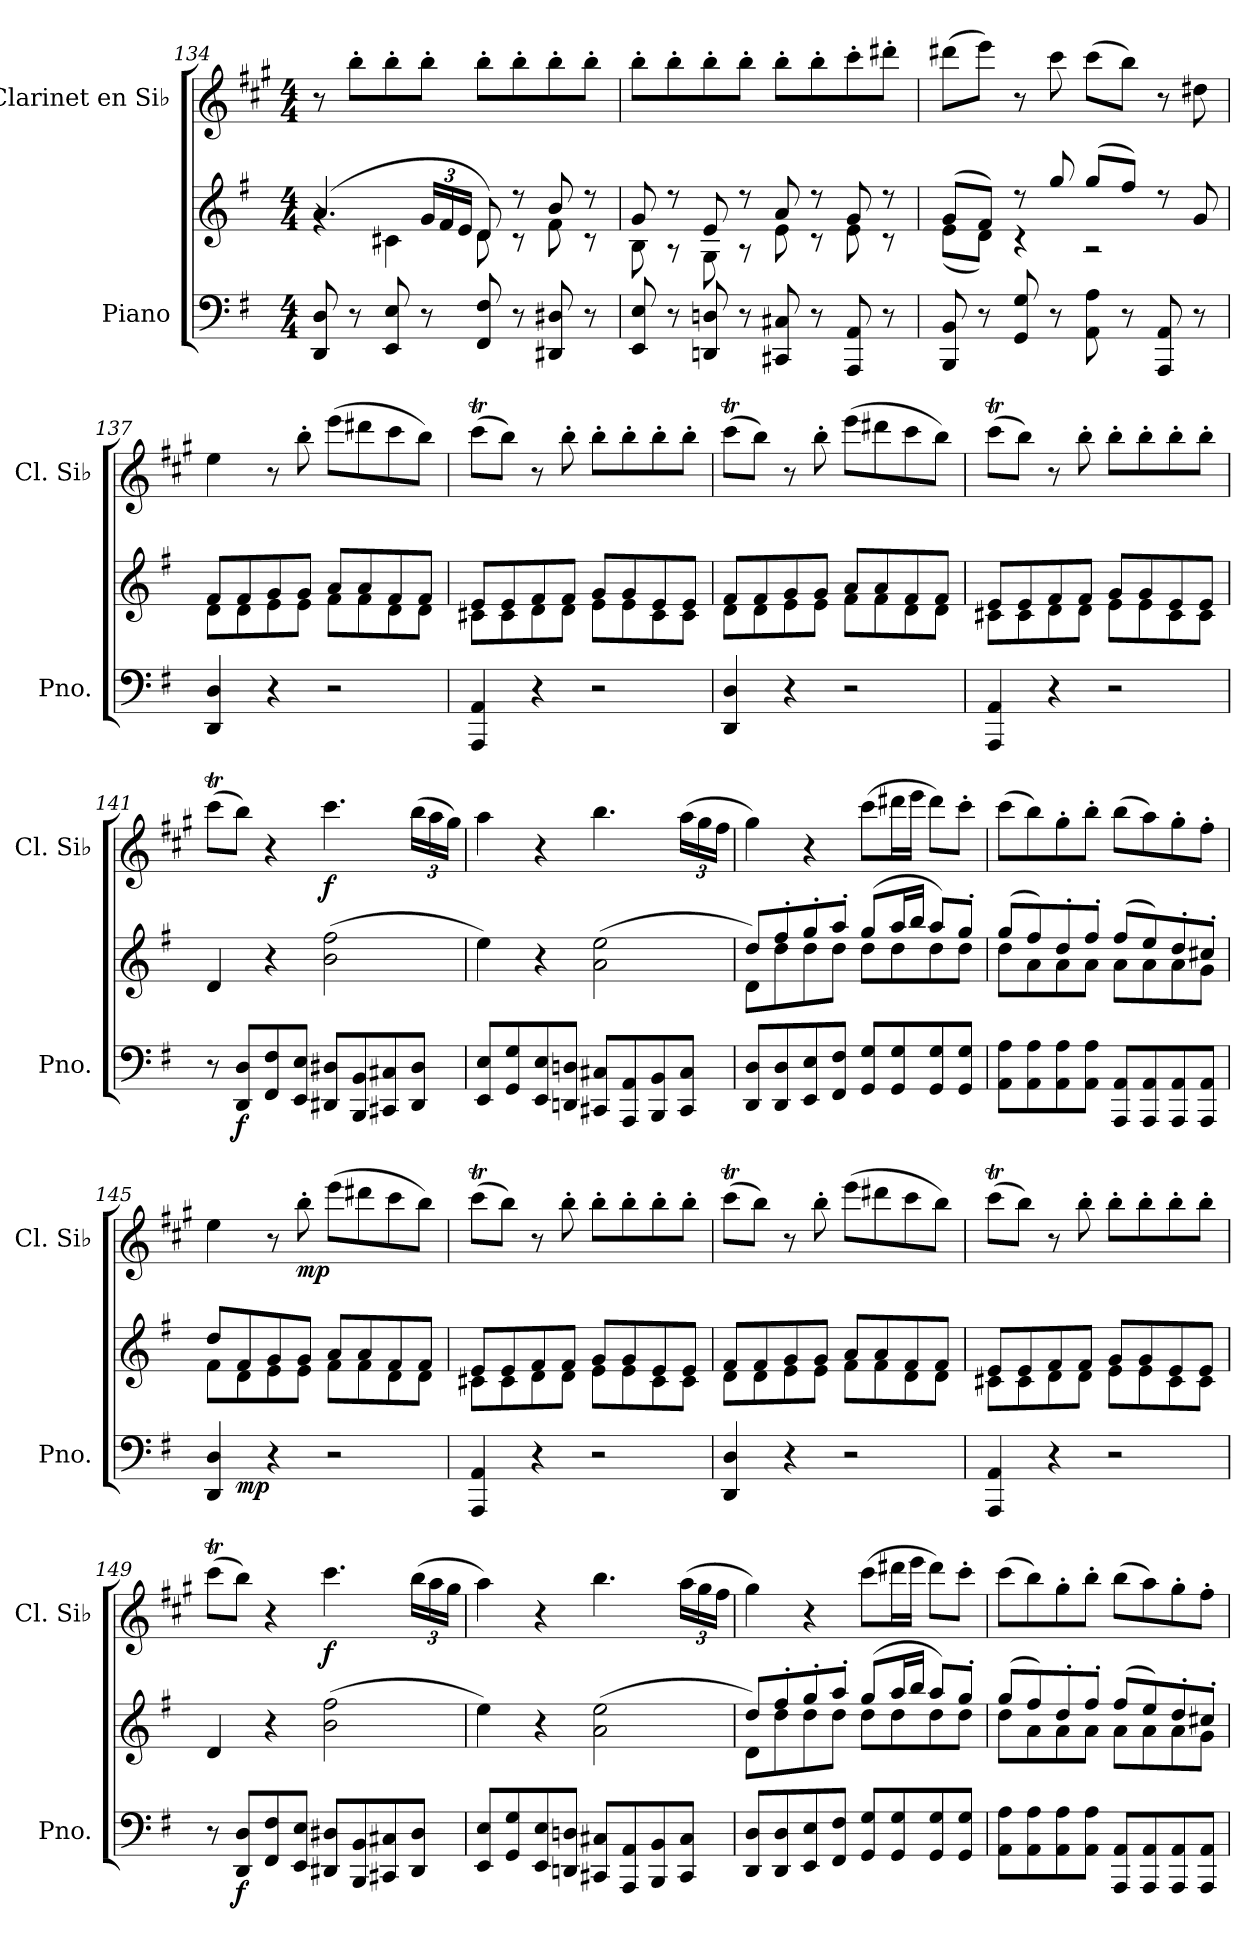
**kern	**kern	**dynam	**kern	**dynam
*part2	*part2	*part2	*part1	*part1
*staff3	*staff2	*staff2/3	*staff1	*staff1
*I"Piano	*	*	*I"Clarinet en Si♭	*
*I'Pno.	*	*	*I'Cl. Si♭	*
!!LO:LB:g=z
*clefF4	*clefG2	*	*clefG2	*
*	*	*	*ITrd1c2	*
*k[f#]	*k[f#]	*	*k[f#]	*
*M4/4	*M4/4	*	*M4/4	*
=134	=134	=134	=134	=134
*	*^	*	*	*
8DD/ 8D/	(>4.a/	4rg	.	8r	.
8r	.	.	.	8aa'\L	.
8EE/ 8E/	.	4c#X\	.	8aa'\	.
*	*Xbrackettup	*	*	*	*
8r	24g/LL	.	.	8aa'\J	.
.	24f#/	.	.	.	.
.	24e/JJ	.	.	.	.
8FF#/ 8F#/	8d/)	8d\	.	8aa'\L	.
8r	8r	8r	.	8aa'\	.
8DD#X/ 8D#X/	8b/	8f#\	.	8aa'\	.
8r	8r	8r	.	8aa'\J	.
=135	=135	=135	=135	=135	=135
8EE/ 8E/	8g/	8B\	.	8aa'\L	.
8r	8r	8r	.	8aa'\	.
8DDn/ 8Dn/	8e/	8G\	.	8aa'\	.
8r	8r	8r	.	8aa'\J	.
8CC#X/ 8C#X/	8a/	8e\	.	8aa'\L	.
8r	8r	8r	.	8aa'\	.
8AAA/ 8AA/	8g/	8e\	.	8bb'\	.
8r	8r	8r	.	8ccc#X'\J	.
=136	=136	=136	=136	=136	=136
8BBB/ 8BB/	(>8g/L	(<8e\L	.	(>8ccc#X\L	.
8r	8f#/J)	8d\J)	.	8ddd\J)	.
8GG/ 8G/	8r	4r	.	8r	.
8r	8gg/	.	.	8bb\	.
8AA\ 8A\	(>8gg/L	2r	.	(>8bb\L	.
8r	8ff#/J)	.	.	8aa\J)	.
8AAA/ 8AA/	8r	.	.	8r	.
8r	8g/	.	.	8cc#X\	.
!!LO:LB:g=z
=137	=137	=137	=137	=137	=137
4DD/ 4D/	8f#/L	8d\L	.	4dd\	.
.	8f#/	8d\	.	.	.
4r	8g/	8e\	.	8r	.
.	8g/J	8e\J	.	8aa'\	.
2r	8a/L	8f#\L	.	(>8ddd\L	.
.	8a/	8f#\	.	8ccc#X\	.
.	8f#/	8d\	.	8bb\	.
.	8f#/J	8d\J	.	8aa\J)	.
=138	=138	=138	=138	=138	=138
4AAA/ 4AA/	8e/L	8c#X\L	.	(>8bbt\L	.
.	8e/	8c#\	.	8aa\J)	.
4r	8f#/	8d\	.	8r	.
.	8f#/J	8d\J	.	8aa'\	.
2r	8g/L	8e\L	.	8aa'\L	.
.	8g/	8e\	.	8aa'\	.
.	8e/	8c#\	.	8aa'\	.
.	8e/J	8c#\J	.	8aa'\J	.
=139	=139	=139	=139	=139	=139
4DD/ 4D/	8f#/L	8d\L	.	(>8bbt\L	.
.	8f#/	8d\	.	8aa\J)	.
4r	8g/	8e\	.	8r	.
.	8g/J	8e\J	.	8aa'\	.
2r	8a/L	8f#\L	.	(>8ddd\L	.
.	8a/	8f#\	.	8ccc#X\	.
.	8f#/	8d\	.	8bb\	.
.	8f#/J	8d\J	.	8aa\J)	.
!!LO:PB:g=z
=140	=140	=140	=140	=140	=140
4AAA/ 4AA/	8e/L	8c#X\L	.	(>8bbt\L	.
.	8e/	8c#\	.	8aa\J)	.
4r	8f#/	8d\	.	8r	.
.	8f#/J	8d\J	.	8aa'\	.
2r	8g/L	8e\L	.	8aa'\L	.
.	8g/	8e\	.	8aa'\	.
.	8e/	8c#\	.	8aa'\	.
.	8e/J	8c#\J	.	8aa'\J	.
*	*v	*v	*	*	*
=141	=141	=141	=141	=141
8r	4d/	.	(>8bbt\L	.
!	!	!LO:DY:b=2	!	!
8DD/ 8D/L	.	f	8aa\J)	.
8FF#/ 8F#/	4r	.	4r	.
8EE/ 8E/J	.	.	.	.
!	!	!	!	!LO:DY:b
8DD#X/ 8D#X/L	(>2b\ 2ff#\	.	4.bb\	f
8BBB/ 8BB/	.	.	.	.
8CC#X/ 8C#X/	.	.	.	.
*	*	*	*Xbrackettup	*
8DD#/ 8D#/J	.	.	(>24aa\LL	.
.	.	.	24gg\	.
.	.	.	24ff#\JJ)	.
=142	=142	=142	=142	=142
8EE/ 8E/L	4ee\)	.	4gg\	.
8GG/ 8G/	.	.	.	.
8EE/ 8E/	4r	.	4r	.
8DDn/ 8Dn/J	.	.	.	.
8CC#X/ 8C#X/L	(>2a\ 2ee\	.	4.aa\	.
8AAA/ 8AA/	.	.	.	.
8BBB/ 8BB/	.	.	.	.
8CC#/ 8C#/J	.	.	(>24gg\LL	.
.	.	.	24ff#\	.
.	.	.	24ee\JJ	.
!!LO:LB:g=z
=143	=143	=143	=143	=143
*	*^	*	*	*
8DD/ 8D/L	8dd/L)	8d\L	.	4ff#\)	.
8DD/ 8D/	8ff#'/	8dd\	.	.	.
8EE/ 8E/	8gg'/	8dd\	.	4r	.
8FF#/ 8F#/J	8aa'/J	8dd\J	.	.	.
8GG/ 8G/L	(>8gg/L	8dd\L	.	(>8bb\L	.
8GG/ 8G/	16aa/L	8dd\	.	16ccc#X\L	.
.	16bb/JJ	.	.	16ddd\JJ	.
8GG/ 8G/	8aa/L)	8dd\	.	8ccc#\L)	.
8GG/ 8G/J	8gg'/J	8dd\J	.	8bb'\J	.
=144	=144	=144	=144	=144	=144
8AA\ 8A\L	(>8gg/L	8dd\L	.	(>8bb\L	.
8AA\ 8A\	8ff#/)	8a\	.	8aa\)	.
8AA\ 8A\	8dd'/	8a\	.	8ff#'\	.
8AA\ 8A\J	8ff#'/J	8a\J	.	8aa'\J	.
8AAA/ 8AA/L	(>8ff#/L	8a\L	.	(>8aa\L	.
8AAA/ 8AA/	8ee/)	8a\	.	8gg\)	.
8AAA/ 8AA/	8dd'/	8a\	.	8ff#'\	.
8AAA/ 8AA/J	8cc#X'/J	8g\J	.	8ee'\J	.
=145	=145	=145	=145	=145	=145
*^	*	*	*	*	*
4DD/ 4D/	8ryy	8dd/L	8f#\L	.	4dd\	.
!	!	!	!	!LO:DY:b=2	!	!
.	8rAyy	8f#/	8d\	mp	.	.
4r	2.ryy	8g/	8e\	.	8r	.
!	!	!	!	!	!	!LO:DY:b
.	.	8g/J	8e\J	.	8aa'\	mp
2r	.	8a/L	8f#\L	.	(>8ddd\L	.
.	.	8a/	8f#\	.	8ccc#X\	.
.	.	8f#/	8d\	.	8bb\	.
.	.	8f#/J	8d\J	.	8aa\J)	.
*v	*v	*	*	*	*	*
!!LO:LB:g=z
=146	=146	=146	=146	=146	=146
4AAA/ 4AA/	8e/L	8c#X\L	.	(>8bbt\L	.
.	8e/	8c#\	.	8aa\J)	.
4r	8f#/	8d\	.	8r	.
.	8f#/J	8d\J	.	8aa'\	.
2r	8g/L	8e\L	.	8aa'\L	.
.	8g/	8e\	.	8aa'\	.
.	8e/	8c#\	.	8aa'\	.
.	8e/J	8c#\J	.	8aa'\J	.
=147	=147	=147	=147	=147	=147
4DD/ 4D/	8f#/L	8d\L	.	(>8bbt\L	.
.	8f#/	8d\	.	8aa\J)	.
4r	8g/	8e\	.	8r	.
.	8g/J	8e\J	.	8aa'\	.
2r	8a/L	8f#\L	.	(>8ddd\L	.
.	8a/	8f#\	.	8ccc#X\	.
.	8f#/	8d\	.	8bb\	.
.	8f#/J	8d\J	.	8aa\J)	.
=148	=148	=148	=148	=148	=148
4AAA/ 4AA/	8e/L	8c#X\L	.	(>8bbt\L	.
.	8e/	8c#\	.	8aa\J)	.
4r	8f#/	8d\	.	8r	.
.	8f#/J	8d\J	.	8aa'\	.
2r	8g/L	8e\L	.	8aa'\L	.
.	8g/	8e\	.	8aa'\	.
.	8e/	8c#\	.	8aa'\	.
.	8e/J	8c#\J	.	8aa'\J	.
*	*v	*v	*	*	*
!!LO:LB:g=z
=149	=149	=149	=149	=149
8r	4d/	.	(>8bbt\L	.
!	!	!LO:DY:b=2	!	!
8DD/ 8D/L	.	f	8aa\J)	.
8FF#/ 8F#/	4r	.	4r	.
8EE/ 8E/J	.	.	.	.
!	!	!	!	!LO:DY:b
8DD#X/ 8D#X/L	(>2b\ 2ff#\	.	4.bb\	f
8BBB/ 8BB/	.	.	.	.
8CC#X/ 8C#X/	.	.	.	.
8DD#/ 8D#/J	.	.	(>24aa\LL	.
.	.	.	24gg\	.
.	.	.	24ff#\JJ	.
=150	=150	=150	=150	=150
8EE/ 8E/L	4ee\)	.	4gg\)	.
8GG/ 8G/	.	.	.	.
8EE/ 8E/	4r	.	4r	.
8DDn/ 8Dn/J	.	.	.	.
8CC#X/ 8C#X/L	(>2a\ 2ee\	.	4.aa\	.
8AAA/ 8AA/	.	.	.	.
8BBB/ 8BB/	.	.	.	.
8CC#/ 8C#/J	.	.	(>24gg\LL	.
.	.	.	24ff#\	.
.	.	.	24ee\JJ	.
=151	=151	=151	=151	=151
*	*^	*	*	*
8DD/ 8D/L	8dd/L)	8d\L	.	4ff#\)	.
8DD/ 8D/	8ff#'/	8dd\	.	.	.
8EE/ 8E/	8gg'/	8dd\	.	4r	.
8FF#/ 8F#/J	8aa'/J	8dd\J	.	.	.
8GG/ 8G/L	(>8gg/L	8dd\L	.	(>8bb\L	.
8GG/ 8G/	16aa/L	8dd\	.	16ccc#X\L	.
.	16bb/JJ	.	.	16ddd\JJ	.
8GG/ 8G/	8aa/L)	8dd\	.	8ccc#\L)	.
8GG/ 8G/J	8gg'/J	8dd\J	.	8bb'\J	.
!!LO:PB:g=z
=152	=152	=152	=152	=152	=152
8AA\ 8A\L	(>8gg/L	8dd\L	.	(>8bb\L	.
8AA\ 8A\	8ff#/)	8a\	.	8aa\)	.
8AA\ 8A\	8dd'/	8a\	.	8ff#'\	.
8AA\ 8A\J	8ff#'/J	8a\J	.	8aa'\J	.
8AAA/ 8AA/L	(>8ff#/L	8a\L	.	(>8aa\L	.
8AAA/ 8AA/	8ee/)	8a\	.	8gg\)	.
8AAA/ 8AA/	8dd'/	8a\	.	8ff#'\	.
8AAA/ 8AA/J	8cc#X'/J	8g\J	.	8ee'\J	.
*	*v	*v	*	*	*
=	=	=	=	=
*-	*-	*-	*-	*-
